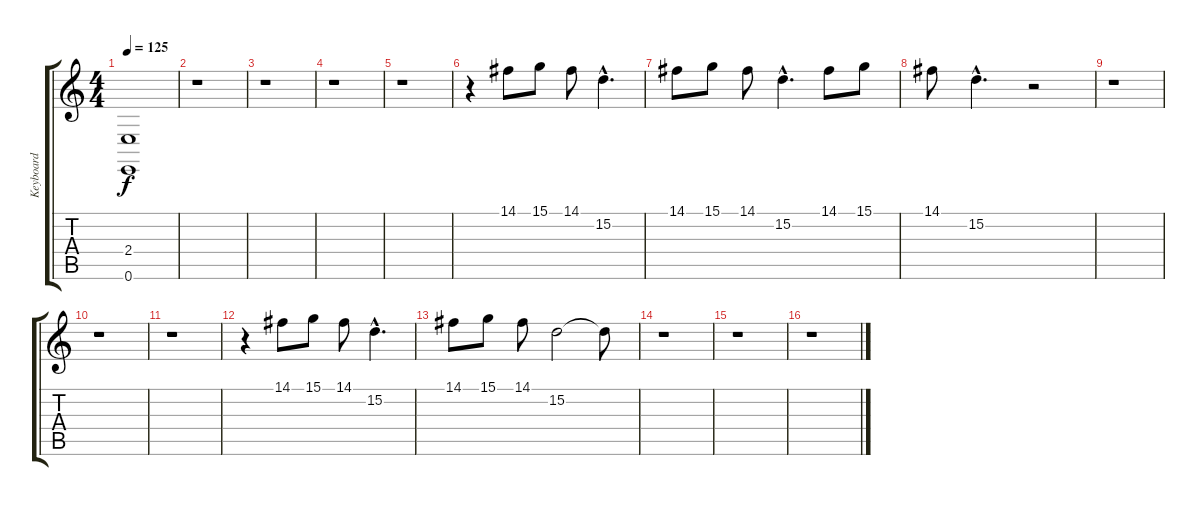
\track ("Keyboard" "Keyboard") {instrument vibraphone}
\staff {score tabs}
\tuning (E4 B3 G3 D3 A2 E2) {hide}
\ts (4 4)
\tempo 125
\clef g2
\ks c
(2.4{t} 0.6{t}).1{dy f} |
r.1 |
r.1 |
r.1 |
r.1 |
r.4{volume 9 instrument lead8bassandlead} 14.1.8 15.1.8 14.1.8 15.2{hac}.4{d} |
14.1.8 15.1.8 14.1.8 15.2{hac}.4{d} 14.1.8 15.1.8 |
14.1.8 15.2{hac}.4{d} r.2 |
r.1 |
r.1 |
r.1 |
r.4{volume 9 instrument lead8bassandlead} 14.1.8 15.1.8 14.1.8 15.2{hac}.4{d} |
14.1.8 15.1.8 14.1.8 15.2.2 15.2{t}.8 |
r.1 |
r.1 |
r.1
